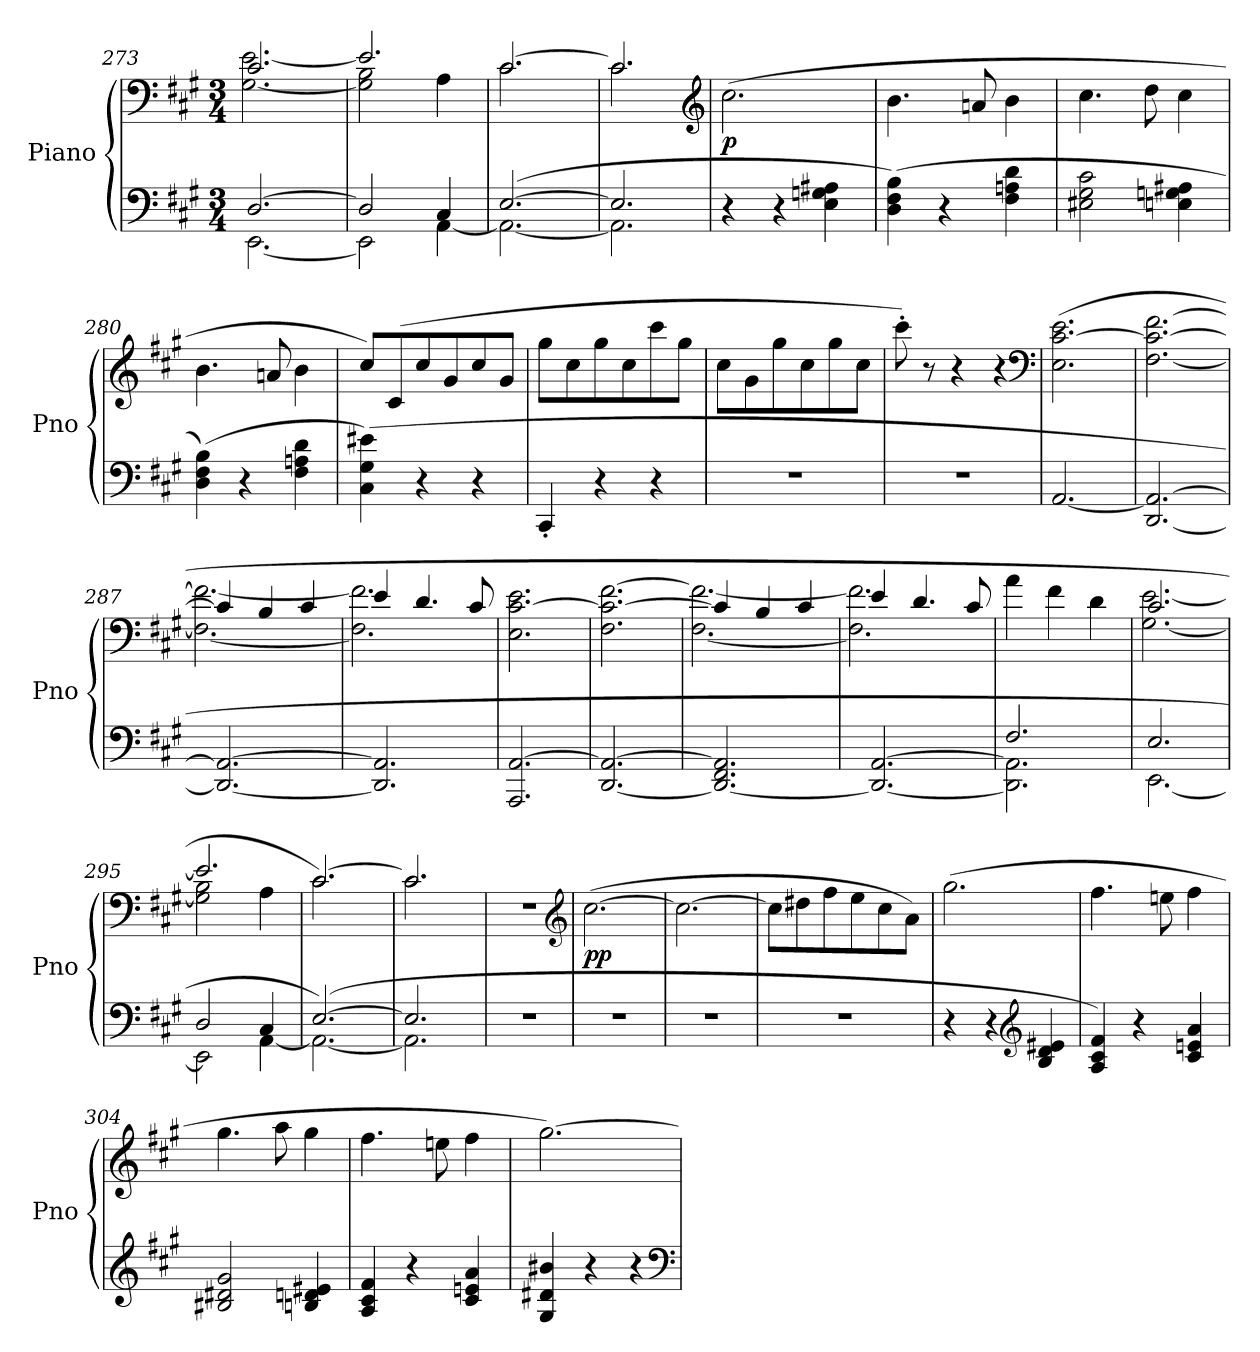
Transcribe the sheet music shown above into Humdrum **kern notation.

**kern	**kern	**dynam
*part1	*part1	*part1
*staff2	*staff1	*staff1/2
*I"Piano	*	*
*I'Pno	*	*
*clefF4	*clefF4	*
*k[f#c#g#]	*k[f#c#g#]	*
*M3/4	*M3/4	*
=273	=273	=273
*^	*^	*
[2.D/	[2.EE\	2.c#/	[2.G#\ [2.e\	.
=274	=274	=274	=274	=274
2D/]	2EE\]	2.e/]	2G#]\ 2B\	.
4C#/	[4AA\	.	4A\	.
=275	=275	=275	=275	=275
([2.E/	2.AA\_	[2.c#/	2.c#\	.
=276	=276	=276	=276	=276
2.E/]	2.AA\]	2.c#/]	2.c#\	.
*v	*v	*	*	*
*	*v	*v	*
*	*clefG2	*
=277	=277	=277
4r	(2.cc#\	p
4r	.	.
4E\ 4Gn\ 4A#X\	.	.
=278	=278	=278
(4D\ 4F#\ 4B\)	4.b\	.
4r	.	.
.	8an/	.
4F#\ 4An\ 4d\	4b\	.
=279	=279	=279
2E#X\ 2G#\ 2c#\	4.cc#\	.
.	8dd\	.
4En\ 4Gn\ 4A#X\	4cc#\	.
=280	=280	=280
(4D\ 4F#\ 4B\)	4.b\	.
4r	.	.
.	8an/	.
4F#\ 4An\ 4d\	4b\	.
=281	=281	=281
(4C#\ 4G#\ 4e#X\)	8cc#/L)	.
.	(8c#/	.
4r	8cc#/	.
.	8g#/	.
4r	8cc#/	.
.	8g#/J	.
=282	=282	=282
4CC#'/	8gg#\L	.
.	8cc#\	.
4r	8gg#\	.
.	8cc#\	.
4r	8ccc#\	.
.	8gg#\J	.
=283	=283	=283
2.r	8cc#\L	.
.	8g#\	.
.	8gg#\	.
.	8cc#\	.
.	8gg#\	.
.	8cc#\J	.
=284	=284	=284
2.r	8ccc#'\)	.
.	8r	.
.	4r	.
.	4r	.
*	*clefF4	*
=285	=285	=285
[2.AA/	(2.E\ [2.c#\ 2.e\	.
=286	=286	=286
[2.DD/ 2.AA_/	[2.F#\ 2.c#_\ [2.f#\	.
=287	=287	=287
*	*^	*
2.DD_/ 2.AA_/	4c#/]	2.F#_\ 2.f#_\	.
.	4B/	.	.
.	4c#/	.	.
=288	=288	=288	=288
2.DD]/ 2.AA]/	4e/	2.F#]\ 2.f#]\	.
.	4.d/	.	.
.	8c#/	.	.
*	*v	*v	*
=289	=289	=289
2.AAA/ [2.AA/	2.E\ [2.c#\ 2.e\	.
=290	=290	=290
[2.DD/ 2.AA_/	2.F#\ 2.c#_\ [2.f#\	.
=291	=291	=291
*	*^	*
2.DD_/ 2.FF#/ 2.AA]/	4c#/]	[2.F#\ 2.f#_\	.
.	4B/	.	.
.	4c#/	.	.
=292	=292	=292	=292
2.DD_/ [2.AA/	4e/	2.F#]\ 2.f#]\	.
.	4.d/	.	.
.	8c#/	.	.
*	*v	*v	*
=293	=293	=293
*^	*	*
2.F#/	2.DD]\ 2.AA]\	4a\	.
.	.	4f#\	.
.	.	4d\	.
=294	=294	=294	=294
*	*	*^	*
2.E/	[2.EE\	2.c#/	[2.G#\ [2.e\	.
=295	=295	=295	=295	=295
2D/	2EE\]	2.e/]	2G#]\ 2B\	.
4C#/	[4AA\	.	4A\	.
=296	=296	=296	=296	=296
([2.E/)	2.AA\_	[2.c#/	2.c#\)	.
=297	=297	=297	=297	=297
2.E/]	2.AA\]	2.c#/]	2.c#\	.
*v	*v	*	*	*
*	*v	*v	*
=298	=298	=298
2.r	2.r	.
*	*clefG2	*
=299	=299	=299
2.r	([2.cc#\	pp
=300	=300	=300
2.r	2.cc#\_	.
=301	=301	=301
2.r	8cc#\L]	.
.	8dd#X\	.
.	8ff#\	.
.	8ee\	.
.	8cc#\	.
.	8a\J)	.
=302	=302	=302
4r	(2.gg#\	.
4r	.	.
*clefG2	*	*
4B/ 4d/ 4e#X/	.	.
=303	=303	=303
4A/ 4c#/ 4f#/)	4.ff#\	.
4r	.	.
.	8een\	.
4c#/ 4en/ 4a/	4ff#\	.
=304	=304	=304
2B#X/ 2d#X/ 2g#/	4.gg#\	.
.	8aa\	.
4Bn/ 4dn/ 4e#X/	4gg#\	.
=305	=305	=305
4A/ 4c#/ 4f#/	4.ff#\	.
4r	.	.
.	8een\	.
4c#/ 4en/ 4a/	4ff#\	.
=306	=306	=306
4G#/ 4d#X/ 4b#X/	[2.gg#\)	.
4r	.	.
4r	.	.
*clefF4	*	*
=	=	=
*-	*-	*-
